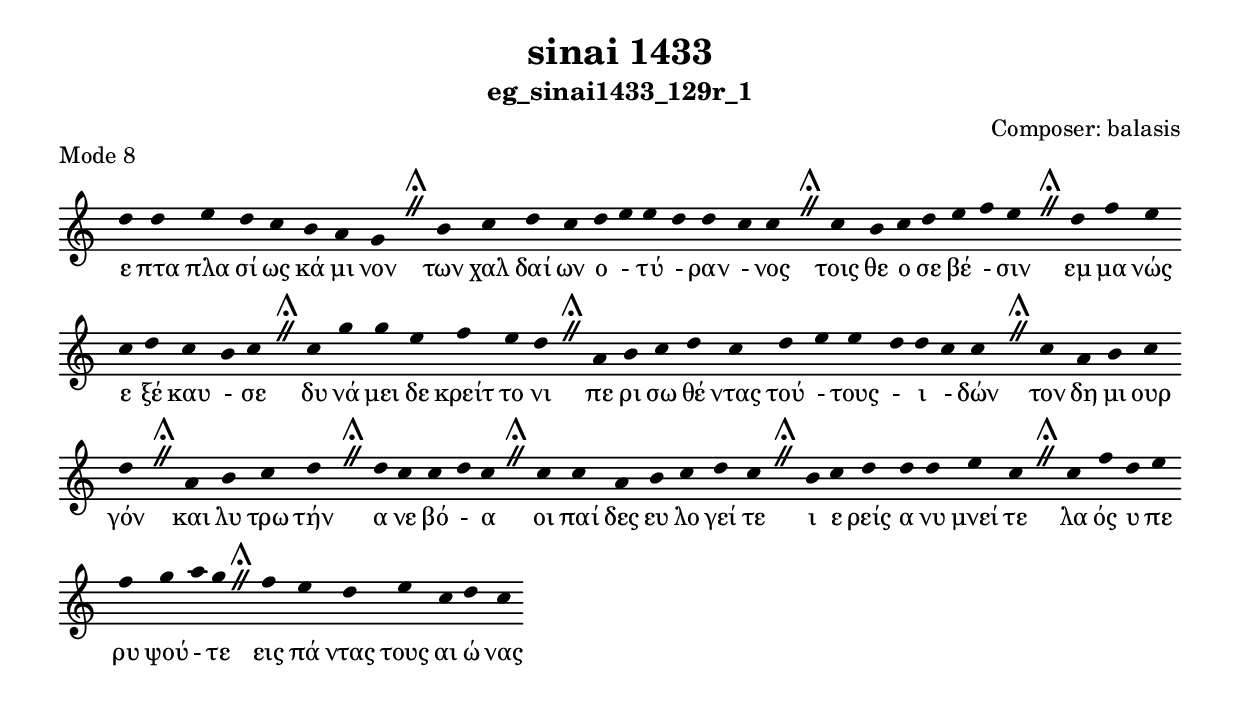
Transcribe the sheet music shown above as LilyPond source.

\include "gregorian.ly"

	\header {
 	  title = "sinai 1433"
	  subtitle = "eg_sinai1433_129r_1"
	  composer = "Composer: balasis"
	  piece = "Mode 8"
	}

	chant = {
	  d''4 d''4 e''4 d''4 c''4 b'4 a'4 g'4 \divisioMaior
 b'4 c''4 d''4 c''4 d''4 e''4 e''4 d''4 d''4 c''4 c''4 \divisioMaior
 c''4 b'4 c''4 d''4 e''4 f''4 e''4 \divisioMaior
 d''4 f''4 e''4 c''4 d''4 c''4 b'4 c''4 \divisioMaior
 c''4 g''4 g''4 e''4 f''4 e''4 d''4 \divisioMaior
 a'4 b'4 c''4 d''4 c''4 d''4 e''4 e''4 d''4 d''4 c''4 c''4 \divisioMaior
 c''4 a'4 b'4 c''4 d''4 \divisioMaior
 a'4 b'4 c''4 d''4 \divisioMaior
 d''4 c''4 c''4 d''4 c''4 \divisioMaior
 c''4 c''4 a'4 b'4 c''4 d''4 c''4 \divisioMaior
 b'4 c''4 d''4 d''4 d''4 e''4 c''4 \divisioMaior
 c''4 f''4 d''4 e''4 f''4 g''4 a''4 g''4 \divisioMaior
 f''4 e''4 d''4 e''4 c''4 d''4 c''4\finalis
	}

	verba = \lyricmode {ε πτα πλα σί ως κά μι νον 
των χαλ δαί ων ο - τύ - ραν - νος 
τοις θε ο σε βέ - σιν 
εμ μα νώς ε ξέ καυ - σε 
δυ νά μει δε κρείτ το νι 
πε ρι σω θέ ντας τού - τους - ι - δών 
τον δη μι ουρ γόν 
και λυ τρω τήν 
α νε βό - α 
οι παί δες ευ λο γεί τε 
ι ε ρείς α νυ μνεί τε 
λα ός υ πε ρυ ψού - τε 
εις πά ντας τους αι ώ νας 
	}


	\score {
	  \new Staff <<
	  \new Voice = "melody" \chant
	  \new Lyrics = "one" \lyricsto melody \verba
	  >>
	  \layout {
	    \context {
	      \Staff
	      \remove "Time_signature_engraver"
	      \remove "Bar_engraver"
	    }
	    \context {
	      \Voice
	      \remove "Stem_engraver"
	    }
	  }
	}